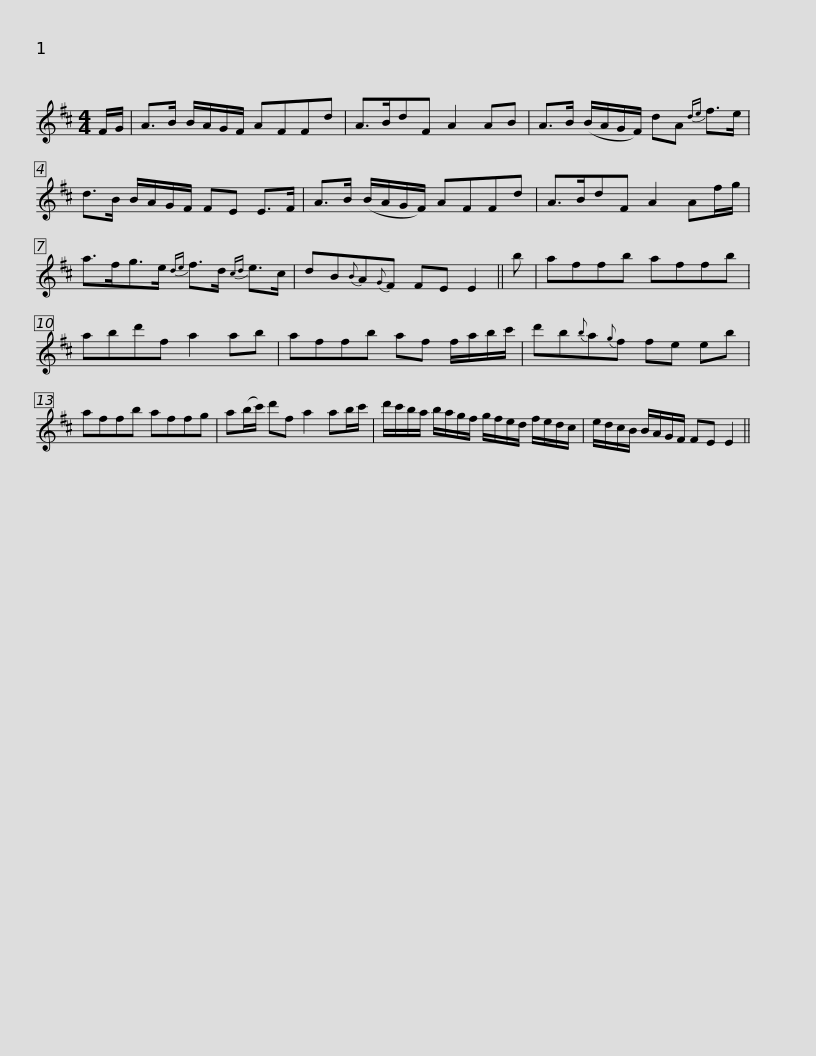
X:1
L:1/8
M:4/4
I:linebreak $
K:D
V:1 treble
V:1
 F/G/ | A>B B/A/G/F/ AFFd | A>BdF A2 AB | A>B (B/A/G/F/) dA{de} f>e | d>B B/A/G/F/ FE E>F |$ %5
 A>B (B/A/G/F/) AFFd | A>BdF A2 Af/g/ | a>fg>e{de} f>d{cd} e>c | dB{B}A{G}F FE E2 || b |$ %10
 affb affb | abd'f a2 ab | affb af f/a/b/c'/ | d'b{b}a{g}f fe eb |$ affb affg | %15
 a(b/c'/) d'f a2 ab/c'/ | d'/c'/b/a/ b/a/g/f/ g/f/e/d/ f/e/d/c/ |$ e/d/c/B/ B/A/G/F/ FE E2 || %18
